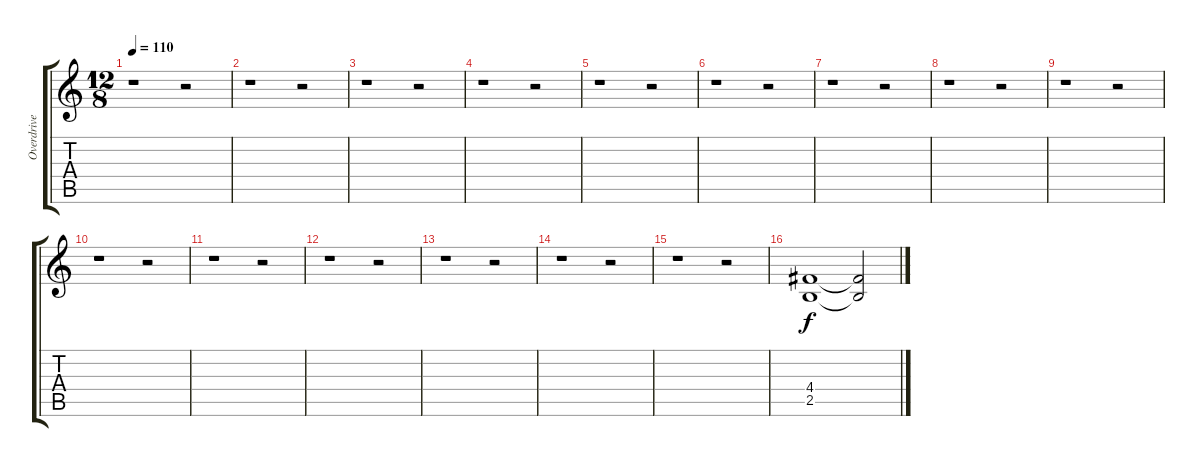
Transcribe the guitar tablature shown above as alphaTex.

\track ("Overdrive" "Overdrive") {instrument overdrivenguitar}
\staff {score tabs}
\tuning (E4 B3 G3 D3 A2 E2) {hide}
\ts (12 8)
\tempo 110
\clef g2
\ks c
r.1{dy f instrument overdrivenguitar} r.2 |
r.1 r.2 |
r.1 r.2 |
r.1 r.2 |
r.1 r.2 |
r.1 r.2 |
r.1 r.2 |
r.1 r.2 |
r.1 r.2 |
r.1 r.2 |
r.1 r.2 |
r.1 r.2 |
r.1 r.2 |
r.1 r.2 |
r.1 r.2 |
(4.4 2.5).1 (4.4{t} 2.5{t}).2
